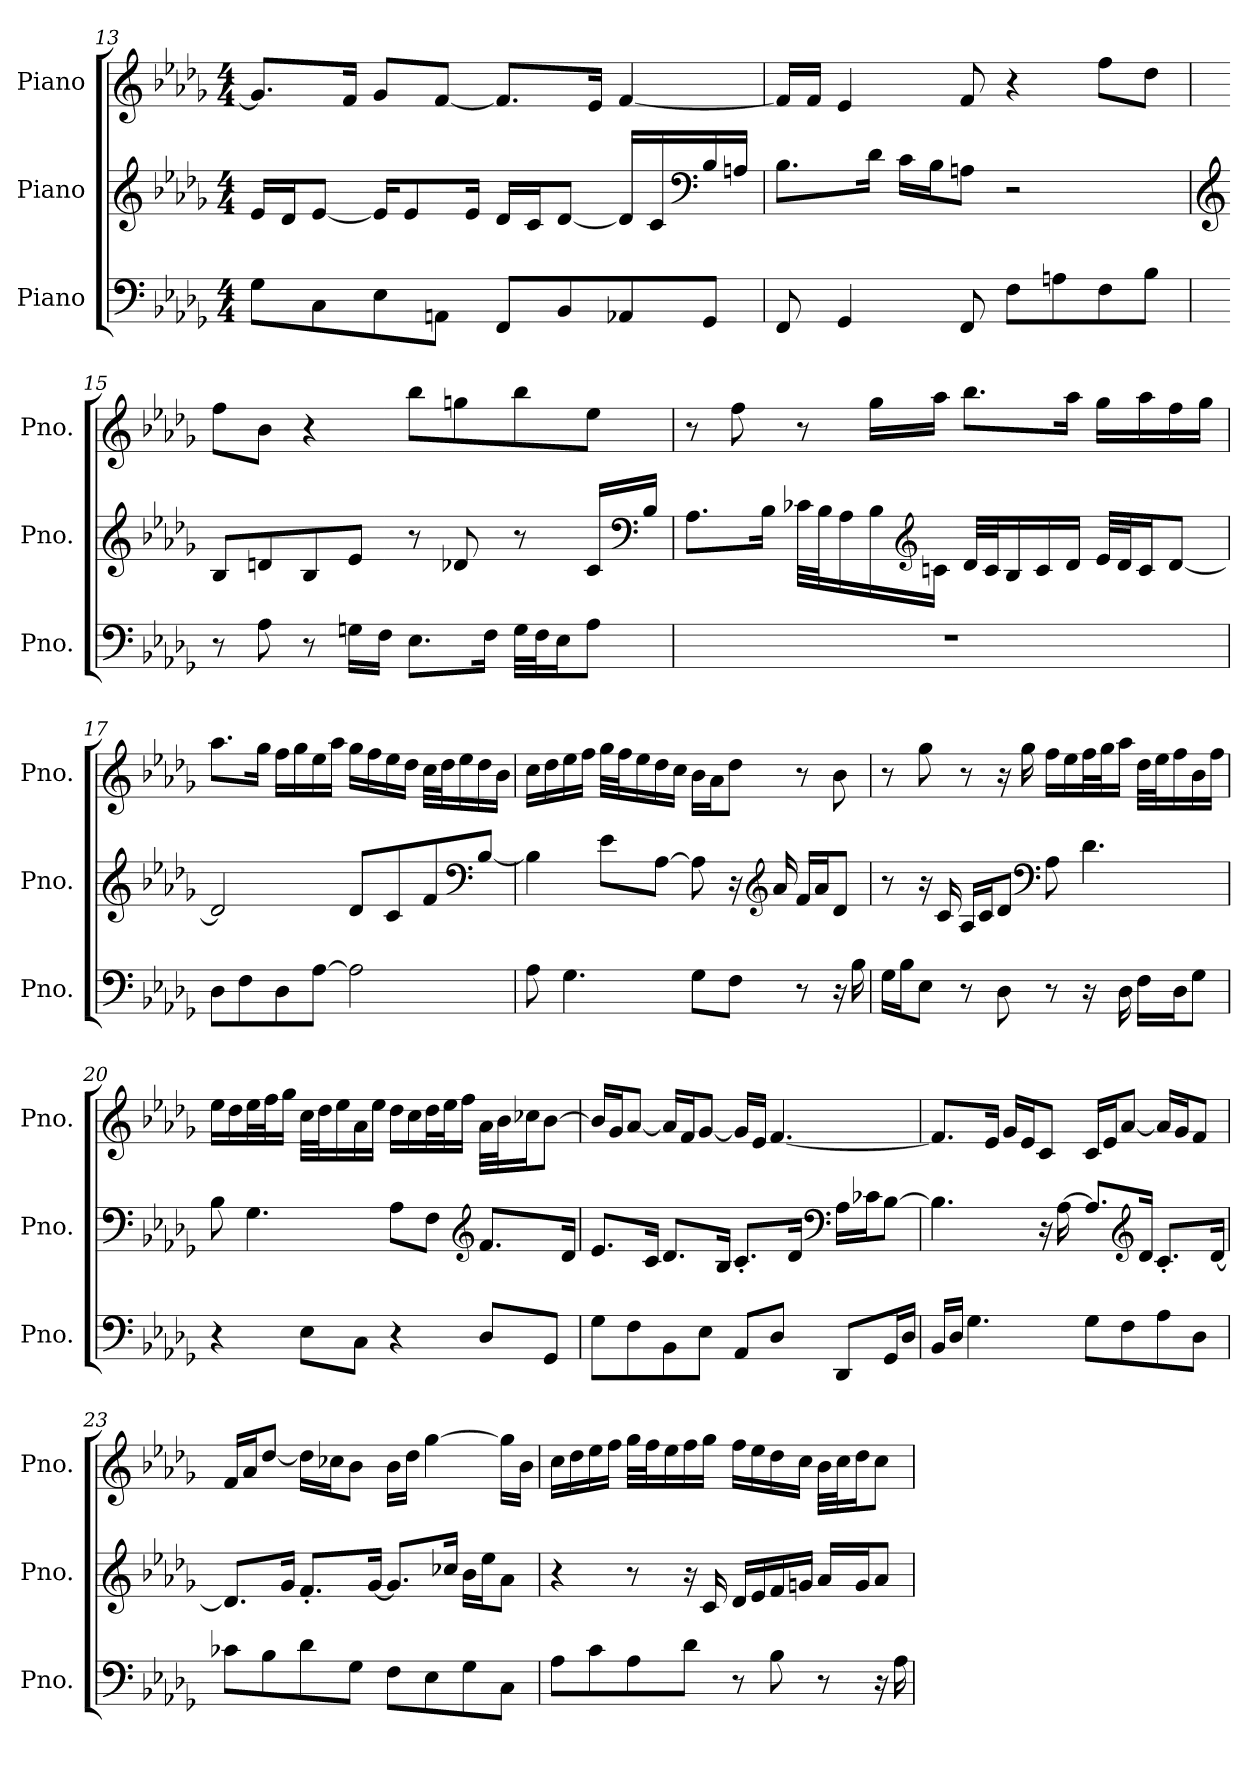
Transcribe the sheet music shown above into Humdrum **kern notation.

**kern	**kern	**kern
*part3	*part2	*part1
*staff3	*staff2	*staff1
*I"Piano	*I"Piano	*I"Piano
*I'Pno.	*I'Pno.	*I'Pno.
*clefF4	*clefG2	*clefG2
*k[b-e-a-d-g-]	*k[b-e-a-d-g-]	*k[b-e-a-d-g-]
*M4/4	*M4/4	*M4/4
=13	=13	=13
8G-\L	16e-/LL	8.g-/L]
.	16d-/J	.
8C\	[8e-/J	.
.	.	16f/Jk
8E-\	16e-/KL]	8g-/L
.	8e-/	.
8AAn\J	.	[8f/J
.	16e-/Jk	.
8FF/L	16d-/LL	8.f/L]
.	16c/J	.
8BB-/	[8d-/J	.
.	.	16e-/Jk
8AA-X/	16d-/LL]	[4f/
.	16c/	.
*	*clefF4	*
8GG-/J	16B-/	.
.	16An/JJ	.
!!LO:LB:g=z
=14	=14	=14
8FF/	8.B-\L	16f/LL]
.	.	16f/JJ
4GG-/	.	4e-/
.	16d-\Jk	.
.	16c\LL	.
.	16B-\J	.
8FF/	8An\J	8f/
8F\L	2r	4r
8An\	.	.
8F\	.	8ff\L
8B-\J	.	8dd-\J
=15	=15	=15
*	*clefG2	*
8r	8B-/L	8ff\L
8A-\	8dn/	8b-\J
8r	8B-/	4r
16Gn\LL	8e-/J	.
16F\JJ	.	.
8.E-\L	8r	8bb-\L
.	8d-X/	8ggn\
16F\Jk	.	.
32G\LLL	8r	8bb-\
32F\J	.	.
16E-\J	.	.
8A-\J	16c/LL	8ee-\J
*	*clefF4	*
.	16B-/JJ	.
!!LO:LB:g=z
=16	=16	=16
1r	8.A-\L	8r
.	.	8ff\
.	16B-\Jk	.
.	32c-X\LLL	8r
.	32B-\J	.
.	16A-\	.
.	16B-\	16gg-\LL
*	*clefG2	*
.	16cn\JJ	16aa-\JJ
.	32d-/LLL	8.bb-\L
.	32c/J	.
.	16B-/	.
.	16c/	.
.	16d-/JJ	16aa-\Jk
.	32e-/LLL	16gg-\LL
.	32d-/J	.
.	16c/J	16aa-\
.	[8d-/J	16ff\
.	.	16gg-\JJ
=17	=17	=17
8D-\L	2d-/]	8.aa-\L
8F\	.	.
.	.	16gg-\Jk
8D-\	.	16ff\LL
.	.	16gg-\
[8A-\J	.	16ee-\
.	.	16aa-\JJ
2A-\]	8d-/L	16gg-\LL
.	.	16ff\
.	8c/	16ee-\
.	.	16dd-\JJ
.	8f/	32cc\LLL
.	.	32dd-\J
.	.	16ee-\
*	*clefF4	*
.	[8B-/J	16dd-\
.	.	16b-\JJ
!!LO:LB:g=z
=18	=18	=18
8A-\	4B-\]	16cc\LL
.	.	16dd-\
4.G-\	.	16ee-\
.	.	16ff\JJ
.	8e-\L	32gg-\LLL
.	.	32ff\J
.	.	16ee-\
.	[8A-\J	16dd-\
.	.	16cc\JJ
8G-\L	8A-\]	16b-\LL
.	.	16a-\J
8F\J	16r	8dd-\J
*	*clefG2	*
.	16a-/	.
8r	16f/LL	8r
.	16a-/J	.
16r	8d-/J	8b-\
16B-\	.	.
=19	=19	=19
16G-\LL	8r	8r
16B-\J	.	.
8E-\J	16r	8gg-\
.	16c/	.
8r	16A-/LL	8r
.	16c/J	.
8D-\	8d-/J	16r
.	.	16gg-\
*	*clefF4	*
8r	8A-\	16ff\LL
.	.	16ee-\
16r	4.d-\	32ff\L
.	.	32gg-\J
16D-\	.	16aa-\JJ
16F\LL	.	32dd-\LLL
.	.	32ee-\J
16D-\J	.	16ff\
8G-\J	.	16b-\
.	.	16ff\JJ
!!LO:PB:g=z
=20	=20	=20
4r	8B-\	16ee-\LL
.	.	16dd-\
.	4.G-\	32ee-\L
.	.	32ff\J
.	.	16gg-\JJ
8E-\L	.	32cc\LLL
.	.	32dd-\J
.	.	16ee-\
8C\J	.	16a-\
.	.	16ee-\JJ
4r	8A-\L	16dd-\LL
.	.	16cc\
.	8F\J	32dd-\L
.	.	32ee-\J
.	.	16ff\JJ
*	*clefG2	*
8D-/L	8.f/L	32a-\LLL
.	.	32b-\J
.	.	16cc-X\J
8GG-/J	.	[8b-\J
.	16d-/Jk	.
=21	=21	=21
8G-\L	8.e-/L	16b-/LL]
.	.	16g-/J
8F\	.	[8a-/J
.	16c/Jk	.
8BB-\	8.d-/L	16a-/LL]
.	.	16f/J
8E-\J	.	[8g-/J
.	16B-/Jk	.
8AA-/L	8.c'/L	16g-/LL]
.	.	16e-/JJ
8D-/J	.	[4.f/
.	16d-/Jk	.
*	*clefF4	*
8DD-/L	16A-\LL	.
.	16c-X\J	.
16GG-/L	[8B-\J	.
16D-/JJ	.	.
!!LO:LB:g=z
=22	=22	=22
16BB-/LL	4.B-\]	8.f/L]
16D-/JJ	.	.
4.G-\	.	.
.	.	16e-/Jk
.	.	16g-/LL
.	.	16e-/J
.	16r	8c/J
.	[16A-\	.
8G-\L	8.A-/L]	16c/LL
.	.	16e-/J
8F\	.	[8a-/J
*	*clefG2	*
.	16d-/Jk	.
8A-\	8.c'/L	16a-/LL]
.	.	16g-/J
8D-\J	.	8f/J
.	[16d-/Jk	.
=23	=23	=23
8c-X\L	8.d-/L]	16f/LL
.	.	16a-/J
8B-\	.	[8dd-/J
.	16g-/Jk	.
8d-\	8.f'/L	16dd-\LL]
.	.	16cc-X\J
8G-\J	.	8b-\J
.	[16g-/Jk	.
8F\L	8.g-/L]	16b-\LL
.	.	16dd-\JJ
8E-\	.	[4gg-\
.	16cc-X/Jk	.
8G-\	16b-\LL	.
.	16ee-\J	.
8C\J	8a-\J	16gg-\LL]
.	.	16b-\JJ
!!LO:LB:g=z
=24	=24	=24
8A-\L	4r	16cc\LL
.	.	16dd-\
8c\	.	16ee-\
.	.	16ff\JJ
8A-\	8r	32gg-\LLL
.	.	32ff\J
.	.	16ee-\
8d-\J	16r	16ff\
.	16c/	16gg-\JJ
8r	16d-/LL	16ff\LL
.	16e-/	16ee-\
8B-\	16f/	16dd-\
.	16gn/JJ	16cc\JJ
8r	16a-/LL	32b-\LLL
.	.	32cc\J
.	16g/J	16dd-\J
16r	8a-/J	8cc\J
16A-\	.	.
=	=	=
*-	*-	*-
